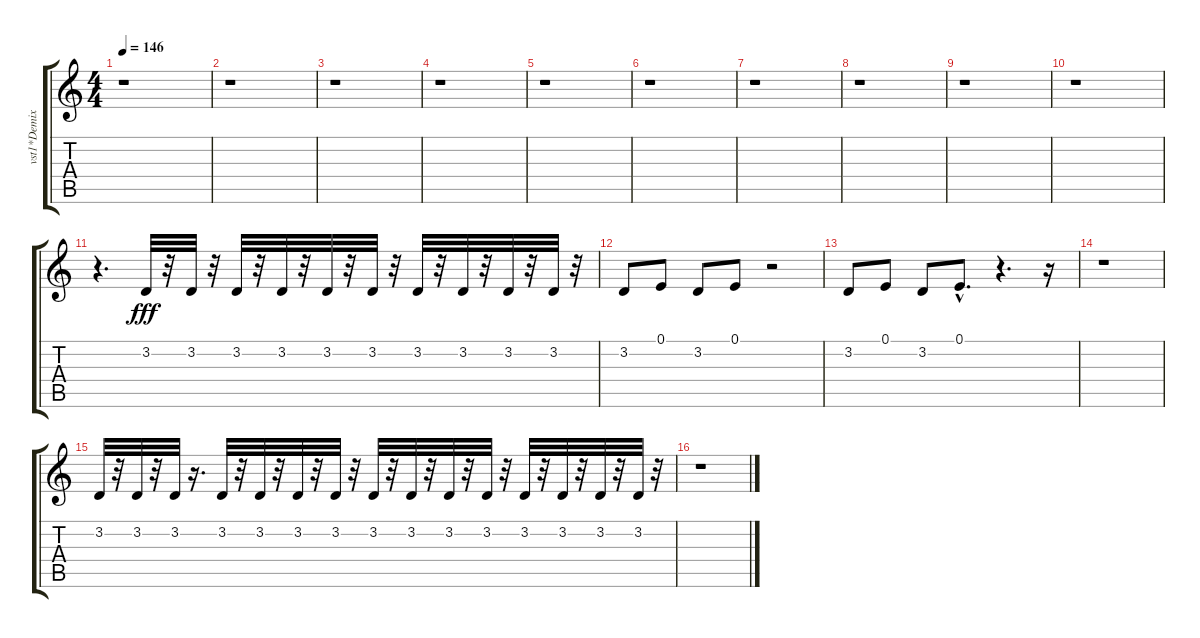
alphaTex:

\track ("vst1*Demixed 03" "vst1*Demix") {instrument choiraahs}
\staff {score tabs}
\tuning (E4 B3 G3 D3 A2 E2) {hide}
\ts (4 4)
\tempo 146
\clef g2
\ks c
r.1{dy fff} |
r.1 |
r.1 |
r.1 |
r.1 |
r.1 |
r.1 |
r.1 |
r.1 |
r.1 |
r.4{d} 3.2.32 r.32 3.2.32 r.32 3.2.32 r.32 3.2.32 r.32 3.2.32 r.32 3.2.32 r.32 3.2.32 r.32 3.2.32 r.32 3.2.32 r.32 3.2.32 r.32 |
3.2.8 0.1.8 3.2.8 0.1.8 r.2 |
3.2.8 0.1.8 3.2.8 0.1{hac}.8{d} r.4{d} r.16 |
r.1 |
3.2.32 r.32 3.2.32 r.32 3.2.32 r.16{d} 3.2.32 r.32 3.2.32 r.32 3.2.32 r.32 3.2.32 r.32 3.2.32 r.32 3.2.32 r.32 3.2.32 r.32 3.2.32 r.32 3.2.32 r.32 3.2.32 r.32 3.2.32 r.32 3.2.32 r.32 |
r.1
